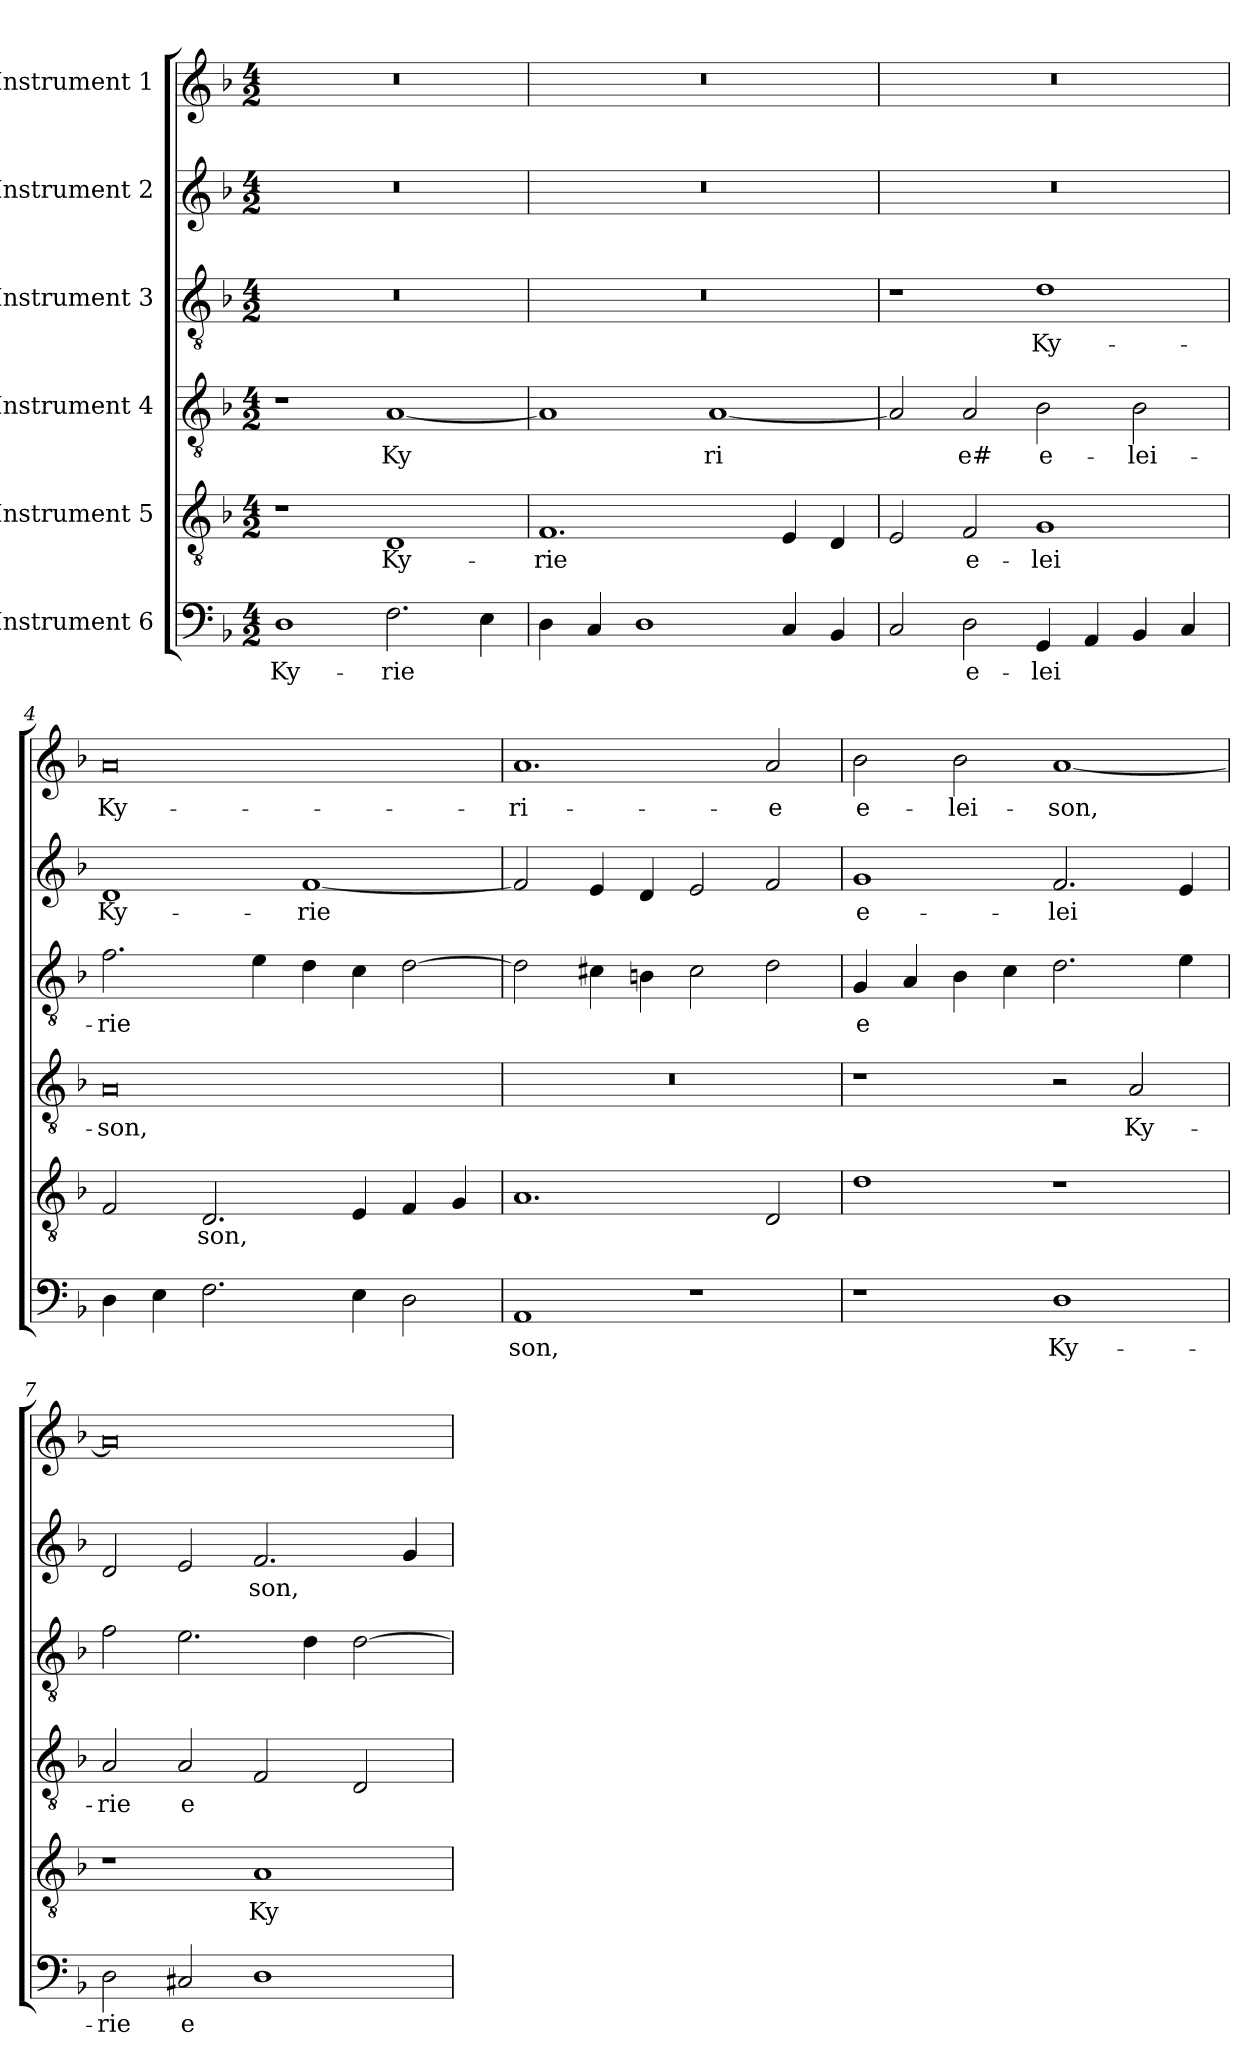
**kern	**text	**kern	**text	**kern	**text	**kern	**text	**kern	**text	**kern	**text
*part6	*part6	*part5	*part5	*part4	*part4	*part3	*part3	*part2	*part2	*part1	*part1
*staff6	*staff6	*staff5	*staff5	*staff4	*staff4	*staff3	*staff3	*staff2	*staff2	*staff1	*staff1
*I"Instrument 6	*	*I"Instrument 5	*	*I"Instrument 4	*	*I"Instrument 3	*	*I"Instrument 2	*	*I"Instrument 1	*
!!LO:PB:g=z
*stria5	*	*stria5	*	*stria5	*	*stria5	*	*stria5	*	*stria5	*
*clefF4	*	*clefGv2	*	*clefGv2	*	*clefGv2	*	*clefG2	*	*clefG2	*
*k[b-]	*	*k[b-]	*	*k[b-]	*	*k[b-]	*	*k[b-]	*	*k[b-]	*
*F:	*	*F:	*	*F:	*	*F:	*	*F:	*	*F:	*
*M4/2	*	*M4/2	*	*M4/2	*	*M4/2	*	*M4/2	*	*M4/2	*
=1	=1	=1	=1	=1	=1	=1	=1	=1	=1	=1	=1
!	!LO:LY:b:cj	!	!	!	!	!	!	!	!	!	!
1D	Ky-	1r	.	1r	.	0r	.	0r	.	0r	.
!	!LO:LY:b:cj	!	!LO:LY:b:cj	!	!LO:LY:b:cj	!	!	!	!	!	!
2.F\	-rie	1D	Ky-	[<1A	Ky-	.	.	.	.	.	.
!	!LO:LY:b:cj	!	!	!	!	!	!	!	!	!	!
4E\	.	.	.	.	.	.	.	.	.	.	.
=2	=2	=2	=2	=2	=2	=2	=2	=2	=2	=2	=2
!	!LO:LY:b:cj	!	!LO:LY:b:cj	!	!LO:LY:b:cj	!	!	!	!	!	!
4D\	.	1.F	-rie	1A]	--	0r	.	0r	.	0r	.
!	!LO:LY:b:cj	!	!	!	!	!	!	!	!	!	!
4C/	.	.	.	.	.	.	.	.	.	.	.
!	!LO:LY:b:cj	!	!	!	!	!	!	!	!	!	!
1D	.	.	.	.	.	.	.	.	.	.	.
!	!	!	!	!	!LO:LY:b:cj	!	!	!	!	!	!
.	.	.	.	[<1A	-ri-	.	.	.	.	.	.
!	!LO:LY:b:cj	!	!LO:LY:b:cj	!	!	!	!	!	!	!	!
4C/	.	4E/	.	.	.	.	.	.	.	.	.
!	!LO:LY:b:cj	!	!LO:LY:b:cj	!	!	!	!	!	!	!	!
4BB-/	.	4D/	.	.	.	.	.	.	.	.	.
=3	=3	=3	=3	=3	=3	=3	=3	=3	=3	=3	=3
!	!LO:LY:b:cj	!	!LO:LY:b:cj	!	!LO:LY:b:cj	!	!	!	!	!	!
2C/	.	2E/	.	2A/]	--	1r	.	0r	.	0r	.
!	!LO:LY:b:cj	!	!LO:LY:b:cj	!	!LO:LY:b:cj	!	!	!	!	!	!
2D\	e-	2F/	e-	2A/	-e#	.	.	.	.	.	.
!	!LO:LY:b:cj	!	!LO:LY:b:cj	!	!LO:LY:b:cj	!	!LO:LY:b:cj	!	!	!	!
4GG/	-lei-	1G	-lei-	2B-\	e-	1d	Ky-	.	.	.	.
!	!LO:LY:b:cj	!	!	!	!	!	!	!	!	!	!
4AA/	--	.	.	.	.	.	.	.	.	.	.
!	!LO:LY:b:cj	!	!	!	!LO:LY:b:cj	!	!	!	!	!	!
4BB-/	--	.	.	2B-\	-lei-	.	.	.	.	.	.
!	!LO:LY:b:cj	!	!	!	!	!	!	!	!	!	!
4C/	--	.	.	.	.	.	.	.	.	.	.
=4	=4	=4	=4	=4	=4	=4	=4	=4	=4	=4	=4
!	!LO:LY:b:cj	!	!LO:LY:b:cj	!	!LO:LY:b:cj	!	!LO:LY:b:cj	!	!LO:LY:b:cj	!	!LO:LY:b:cj
4D\	--	2F/	--	0A	-son,	2.f\	-rie	1d	Ky-	0a	Ky-
!	!LO:LY:b:cj	!	!	!	!	!	!	!	!	!	!
4E\	--	.	.	.	.	.	.	.	.	.	.
!	!LO:LY:b:cj	!	!LO:LY:b:cj	!	!	!	!	!	!	!	!
2.F\	--	2.D/	-son,	.	.	.	.	.	.	.	.
!	!	!	!	!	!	!	!LO:LY:b:cj	!	!	!	!
.	.	.	.	.	.	4e\	.	.	.	.	.
!	!	!	!	!	!	!	!LO:LY:b:cj	!	!LO:LY:b:cj	!	!
.	.	.	.	.	.	4d\	.	[<1f	-rie	.	.
!	!LO:LY:b:cj	!	!LO:LY:b:cj	!	!	!	!LO:LY:b:cj	!	!	!	!
4E\	--	4E/	.	.	.	4c\	.	.	.	.	.
!	!LO:LY:b:cj	!	!LO:LY:b:cj	!	!	!	!LO:LY:b:cj	!	!	!	!
2D\	--	4F/	.	.	.	[>2d\	.	.	.	.	.
!	!	!	!LO:LY:b:cj	!	!	!	!	!	!	!	!
.	.	4G/	.	.	.	.	.	.	.	.	.
=5	=5	=5	=5	=5	=5	=5	=5	=5	=5	=5	=5
!	!LO:LY:b:cj	!	!LO:LY:b:cj	!	!	!	!LO:LY:b:cj	!	!LO:LY:b:cj	!	!LO:LY:b:cj
1AA	-son,	1.A	.	0r	.	2d\]	.	2f/]	.	1.a	-ri-
!	!	!	!	!	!	!	!LO:LY:b:cj	!	!LO:LY:b:cj	!	!
.	.	.	.	.	.	4c#\	.	4e/	.	.	.
!	!	!	!	!	!	!	!LO:LY:b:cj	!	!LO:LY:b:cj	!	!
.	.	.	.	.	.	4B\	.	4d/	.	.	.
!	!	!	!	!	!	!	!LO:LY:b:cj	!	!LO:LY:b:cj	!	!
1r	.	.	.	.	.	2c#\	.	2e/	.	.	.
!	!	!	!LO:LY:b:cj	!	!	!	!LO:LY:b:cj	!	!LO:LY:b:cj	!	!LO:LY:b:cj
.	.	2D/	.	.	.	2d\	.	2f/	.	2a/	-e
=6	=6	=6	=6	=6	=6	=6	=6	=6	=6	=6	=6
!	!	!	!LO:LY:b:cj	!	!	!	!LO:LY:b:cj	!	!LO:LY:b:cj	!	!LO:LY:b:cj
1r	.	1d	.	1r	.	4G/	e-	1g	e-	2b-\	e-
!	!	!	!	!	!	!	!LO:LY:b:cj	!	!	!	!
.	.	.	.	.	.	4A/	--	.	.	.	.
!	!	!	!	!	!	!	!LO:LY:b:cj	!	!	!	!LO:LY:b:cj
.	.	.	.	.	.	4B-\	--	.	.	2b-\	-lei-
!	!	!	!	!	!	!	!LO:LY:b:cj	!	!	!	!
.	.	.	.	.	.	4c\	--	.	.	.	.
!	!LO:LY:b:cj	!	!	!	!	!	!LO:LY:b:cj	!	!LO:LY:b:cj	!	!LO:LY:b:cj
1D	Ky-	1r	.	2r	.	2.d\	--	2.f/	-lei-	[<1a	-son,
!	!	!	!	!	!LO:LY:b:cj	!	!	!	!	!	!
.	.	.	.	2A/	Ky-	.	.	.	.	.	.
!	!	!	!	!	!	!	!LO:LY:b:cj	!	!LO:LY:b:cj	!	!
.	.	.	.	.	.	4e\	--	4e/	--	.	.
!!LO:LB:g=z
=7	=7	=7	=7	=7	=7	=7	=7	=7	=7	=7	=7
!	!LO:LY:b:cj	!	!	!	!LO:LY:b:cj	!	!LO:LY:b:cj	!	!LO:LY:b:cj	!	!LO:LY:b:cj
2D\	-rie	1r	.	2A/	-rie	2f\	--	2d/	--	0a]	.
!	!LO:LY:b:cj	!	!	!	!LO:LY:b:cj	!	!LO:LY:b:cj	!	!LO:LY:b:cj	!	!
2C#/	e-	.	.	2A/	e-	2.e\	--	2e/	--	.	.
!	!LO:LY:b:cj	!	!LO:LY:b:cj	!	!LO:LY:b:cj	!	!	!	!LO:LY:b:cj	!	!
1D	--	1A	Ky-	2F/	--	.	.	2.f/	-son,	.	.
!	!	!	!	!	!	!	!LO:LY:b:cj	!	!	!	!
.	.	.	.	.	.	4d\	--	.	.	.	.
!	!	!	!	!	!LO:LY:b:cj	!	!LO:LY:b:cj	!	!	!	!
.	.	.	.	2D/	--	[>2d\	--	.	.	.	.
!	!	!	!	!	!	!	!	!	!LO:LY:b:cj	!	!
.	.	.	.	.	.	.	.	4g/	.	.	.
=	=	=	=	=	=	=	=	=	=	=	=
*-	*-	*-	*-	*-	*-	*-	*-	*-	*-	*-	*-
